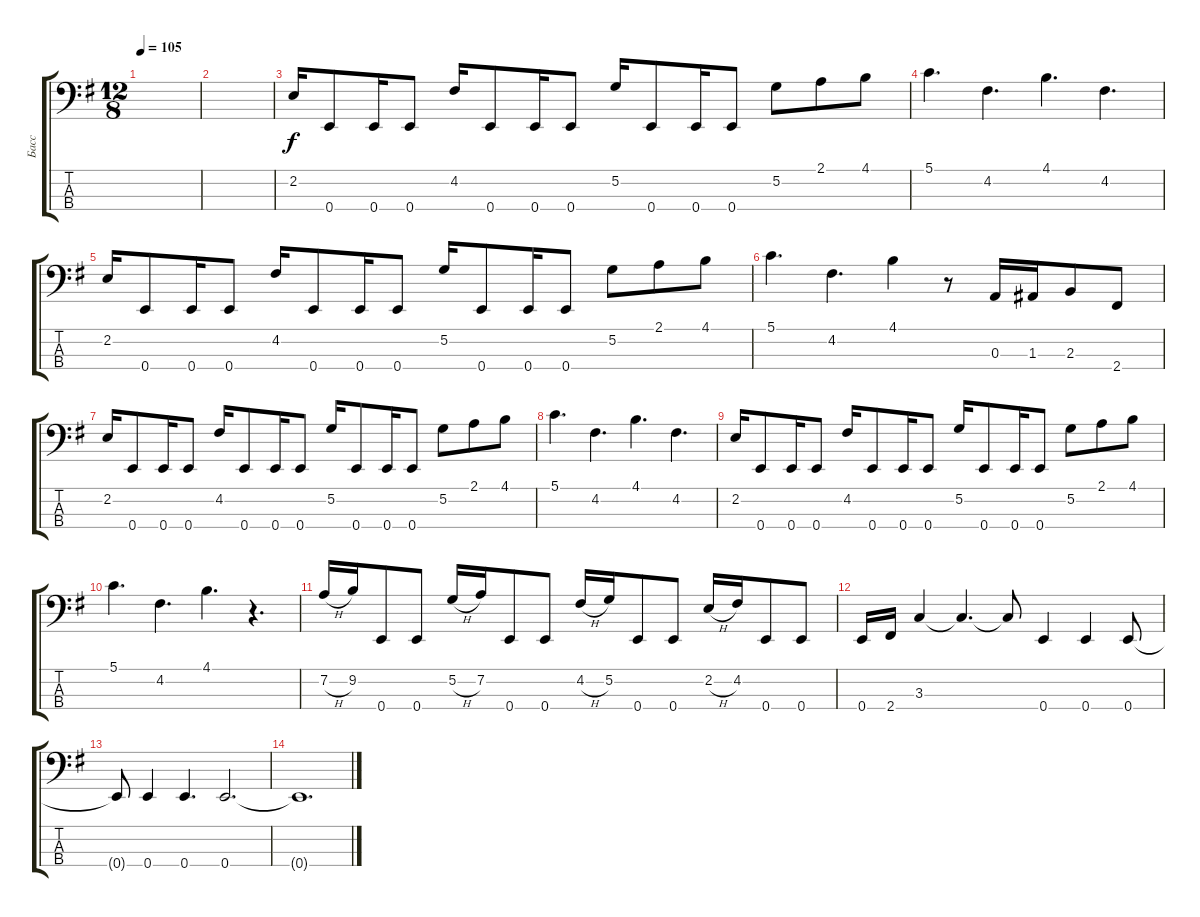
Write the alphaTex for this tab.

\track ("Басс" "Басс") {instrument electricbassfinger}
\staff {score tabs}
\tuning (G2 D2 A1 E1) {hide}
\ts (12 8)
\tempo 105
\clef f4
\ks eminor
|
|
2.2.16 0.4.8 0.4.16 0.4.8 4.2.16 0.4.8 0.4.16 0.4.8 5.2.16 0.4.8 0.4.16 0.4.8 5.2.8 2.1.8 4.1.8 |
5.1.4{d} 4.2.4{d} 4.1.4{d} 4.2.4{d} |
2.2.16 0.4.8 0.4.16 0.4.8 4.2.16 0.4.8 0.4.16 0.4.8 5.2.16 0.4.8 0.4.16 0.4.8 5.2.8 2.1.8 4.1.8 |
5.1.4{d} 4.2.4{d} 4.1.4 r.8 0.3.16 1.3.16 2.3.8 2.4.8 |
2.2.16 0.4.8 0.4.16 0.4.8 4.2.16 0.4.8 0.4.16 0.4.8 5.2.16 0.4.8 0.4.16 0.4.8 5.2.8 2.1.8 4.1.8 |
5.1.4{d} 4.2.4{d} 4.1.4{d} 4.2.4{d} |
2.2.16 0.4.8 0.4.16 0.4.8 4.2.16 0.4.8 0.4.16 0.4.8 5.2.16 0.4.8 0.4.16 0.4.8 5.2.8 2.1.8 4.1.8 |
5.1.4{d} 4.2.4{d} 4.1.4{d} r.4{d} |
7.2{h}.16 9.2.16 0.4.8 0.4.8 5.2{h}.16 7.2.16 0.4.8 0.4.8 4.2{h}.16 5.2.16 0.4.8 0.4.8 2.2{h}.16 4.2.16 0.4.8 0.4.8 |
0.4.16 2.4.16 3.3.4 3.3{t}.4{d} 3.3{t}.8 0.4.4 0.4.4 0.4.8 |
0.4{t}.8 0.4.4 0.4.4{d} 0.4.2{d} |
0.4{t}.1{d}
